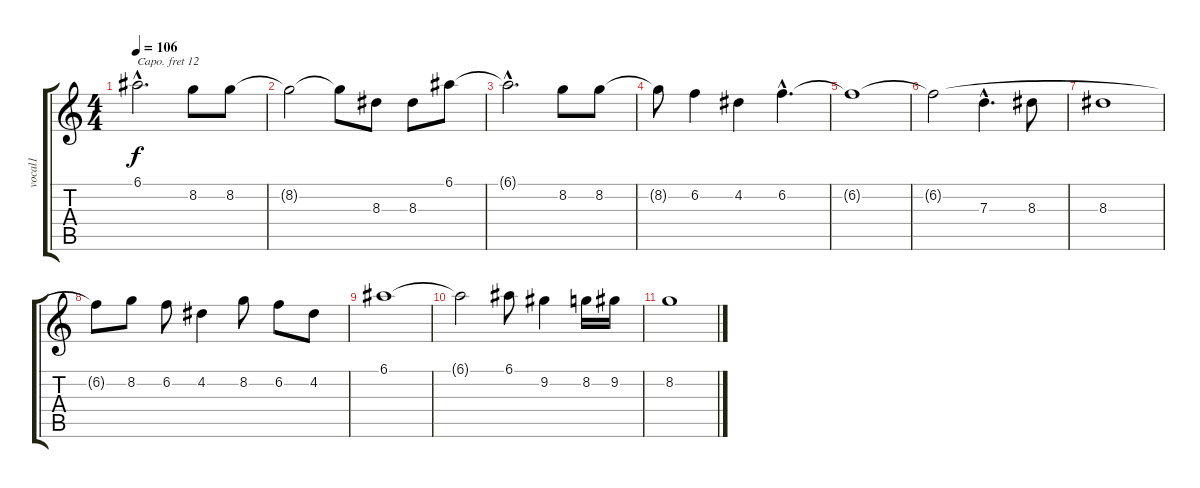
\track ("vocal1" "vocal1") {instrument harmonica}
\staff {score tabs}
\capo 12
\tuning (E4 B3 G3 D3 A2 E2) {hide}
\ts (4 4)
\tempo 106
\clef g2
\ks c
6.1{hac t}.2{d dy f} 8.2.8 8.2.8 |
8.2{t}.2 8.2{t}.8 8.3.8 8.3.8 6.1.8 |
6.1{hac t}.2{d} 8.2.8 8.2.8 |
8.2{t}.8 6.2.4 4.2.4 6.2{hac}.4{d} |
6.2{t}.1 |
6.2{t}.2 7.3{hac}.4{d} 8.3.8 |
8.3.1 |
6.2{t}.8 8.2.8 6.2.8 4.2.4 8.2.8 6.2.8 4.2.8 |
6.1.1 |
6.1{t}.2 6.1.8 9.2.4 8.2.16 9.2.16 |
8.2.1
